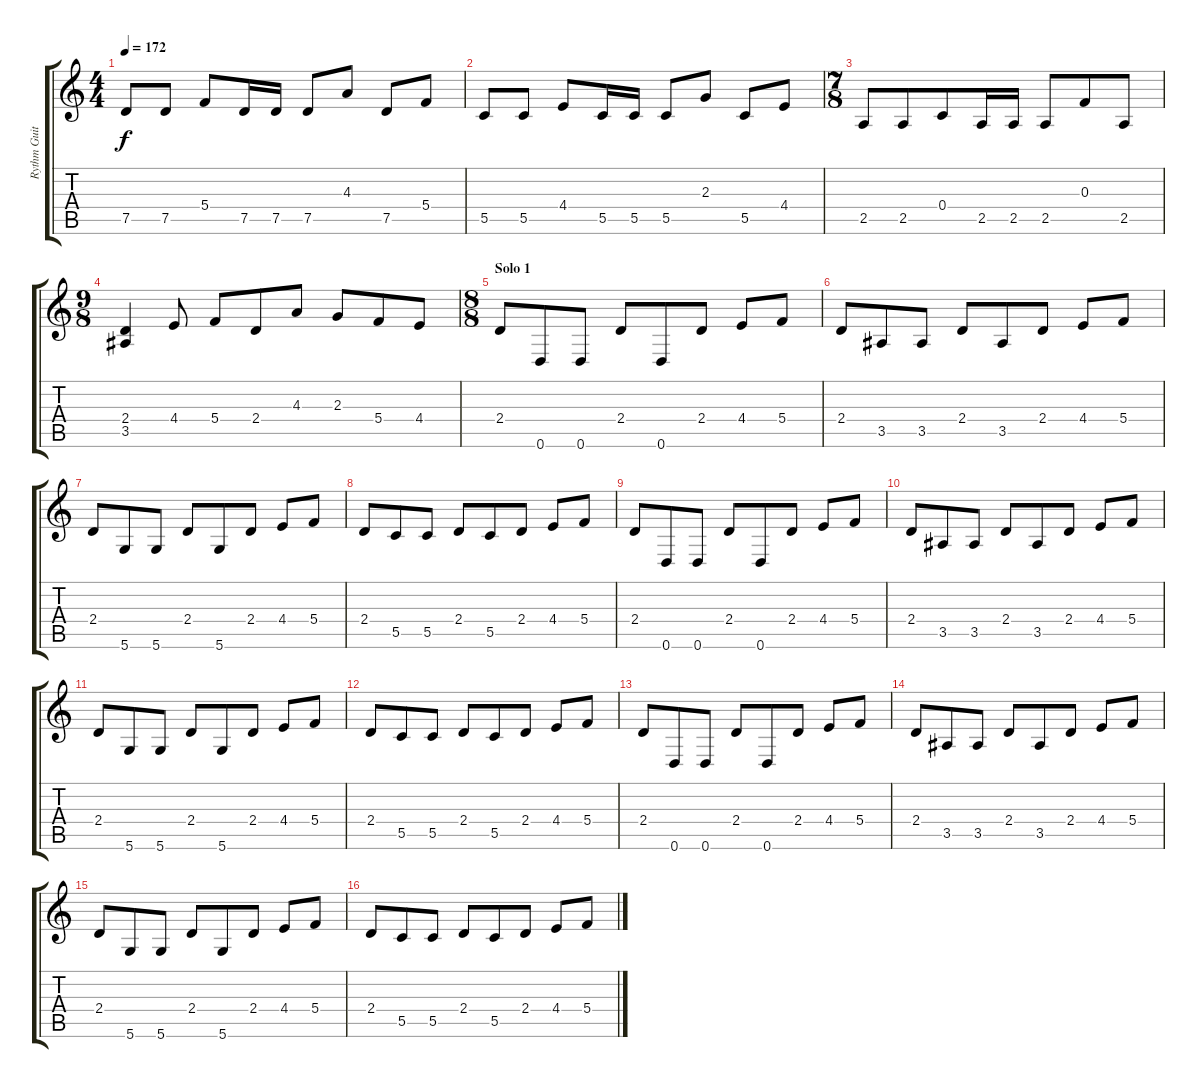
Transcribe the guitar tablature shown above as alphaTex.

\track ("Rythm Guitar 1" "Rythm Guit") {instrument distortionguitar}
\staff {score tabs}
\tuning (D4 A3 F3 C3 G2 D2) {hide}
\ts (4 4)
\tempo 172
\clef g2
\ks c
7.5.8{dy f} 7.5.8 5.4.8 7.5.16 7.5.16 7.5.8 4.3.8 7.5.8 5.4.8 |
5.5.8 5.5.8 4.4.8 5.5.16 5.5.16 5.5.8 2.3.8 5.5.8 4.4.8 |
\ts (7 8)
2.5.8 2.5.8 0.4.8 2.5.16 2.5.16 2.5.8 0.3.8 2.5.8 |
\ts (9 8)
(2.4 3.5).4 4.4.8 5.4.8 2.4.8 4.3.8 2.3.8 5.4.8 4.4.8 |
\ts (8 8)
\section ("" "Solo 1")
2.4.8 0.6.8 0.6.8 2.4.8 0.6.8 2.4.8 4.4.8 5.4.8 |
2.4.8 3.5.8 3.5.8 2.4.8 3.5.8 2.4.8 4.4.8 5.4.8 |
2.4.8 5.6.8 5.6.8 2.4.8 5.6.8 2.4.8 4.4.8 5.4.8 |
2.4.8 5.5.8 5.5.8 2.4.8 5.5.8 2.4.8 4.4.8 5.4.8 |
2.4.8 0.6.8 0.6.8 2.4.8 0.6.8 2.4.8 4.4.8 5.4.8 |
2.4.8 3.5.8 3.5.8 2.4.8 3.5.8 2.4.8 4.4.8 5.4.8 |
2.4.8 5.6.8 5.6.8 2.4.8 5.6.8 2.4.8 4.4.8 5.4.8 |
2.4.8 5.5.8 5.5.8 2.4.8 5.5.8 2.4.8 4.4.8 5.4.8 |
2.4.8 0.6.8 0.6.8 2.4.8 0.6.8 2.4.8 4.4.8 5.4.8 |
2.4.8 3.5.8 3.5.8 2.4.8 3.5.8 2.4.8 4.4.8 5.4.8 |
2.4.8 5.6.8 5.6.8 2.4.8 5.6.8 2.4.8 4.4.8 5.4.8 |
2.4.8 5.5.8 5.5.8 2.4.8 5.5.8 2.4.8 4.4.8 5.4.8
